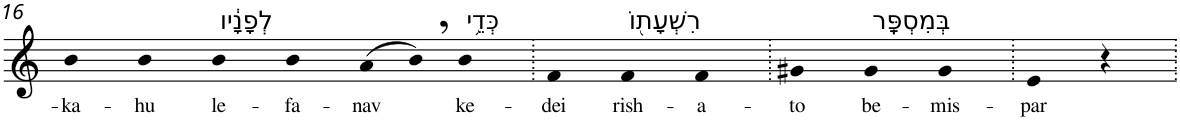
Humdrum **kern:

**kern	**text
*part1	*part1
*staff1	*staff1
*I"Piano	*
*I'Pno	*
!!LO:PB:g=z
*clefG2	*
*k[]	*
=16	=16
!	!LO:LY:b
4b	-ka-
!	!LO:LY:b
4b	-hu
!LO:TX:a:t=לְפָנָ֔יו	!
!	!LO:LY:b
4b	le-
!	!LO:LY:b
4b	-fa-
!	!LO:LY:b
(8a	-nav
8b,)	.
!LO:TX:a:t=כְּדֵ֥י	!
!	!LO:LY:b
4b	ke-
=17.	=17.
!	!LO:LY:b
4f	-dei
!LO:TX:a:t=רִשְׁעָת֖וֹ	!
!	!LO:LY:b
4f	rish-
!	!LO:LY:b
4f	-a-
=18.	=18.
!	!LO:LY:b
4g#X	-to
!LO:TX:a:t=בְּמִסְפָּֽר	!
!	!LO:LY:b
4g#	be-
!	!LO:LY:b
4g#	-mis-
=19.	=19.
!	!LO:LY:b
4e	-par
4r	.
=.	=.
*-	*-
